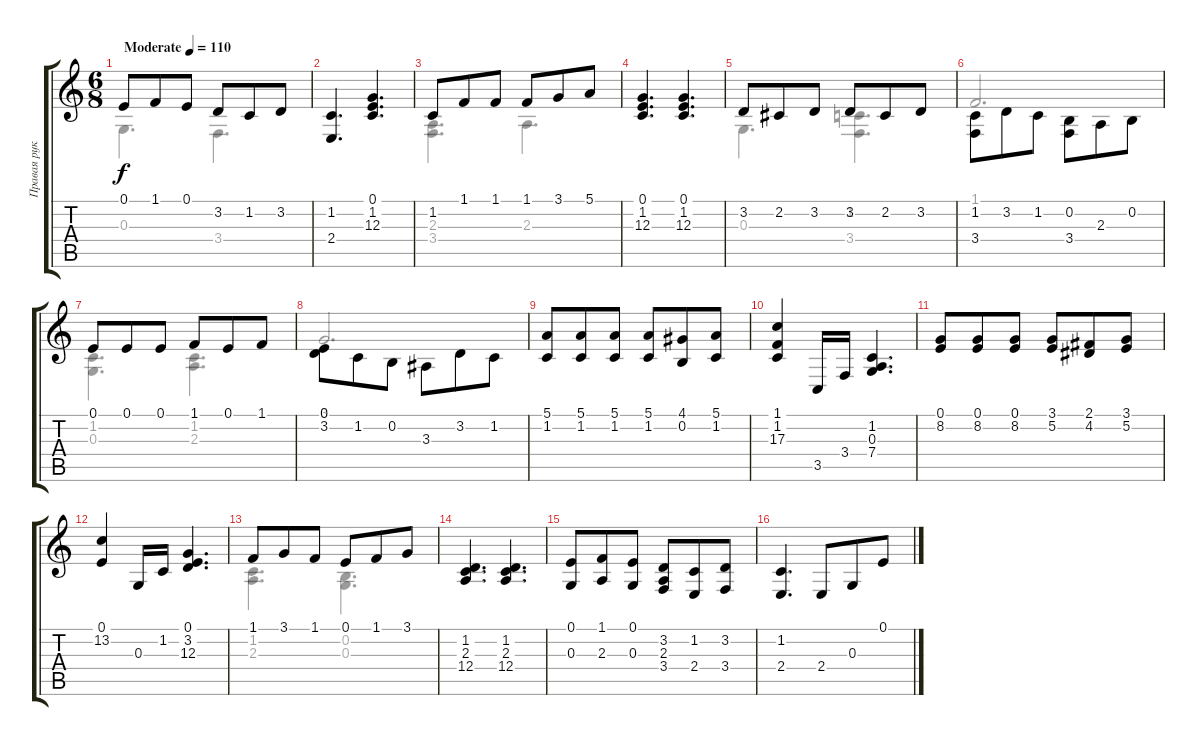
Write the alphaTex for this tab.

\track ("Правая рука" "Правая рук") {instrument acousticgrandpiano}
\staff {score tabs}
\tuning (E4 B3 G3 D3 A2 E2) {hide}
\voice
\ts (6 8)
\tempo (110 "Moderate")
\clef g2
\ks c
0.1.8{dy f instrument acousticgrandpiano} 1.1.8 0.1.8 3.2.8 1.2.8 3.2.8 |
(1.2 2.4).4{d} (0.1 1.2 12.3).4{d} |
1.2.8{beam Up} 1.1.8{beam Up} 1.1.8{beam Up} 1.1.8{beam Up} 3.1.8{beam Up} 5.1.8{beam Up} |
(0.1 1.2 12.3).4{d} (0.1 1.2 12.3).4{d} |
3.2.8{beam Up} 2.2.8{beam Up} 3.2.8{beam Up} 3.2.8{beam Up} 2.2.8{beam Up} 3.2.8{beam Up} |
(1.2 3.4).8{beam Down} 3.2.8{beam Down} 1.2.8{beam Down} (0.2 3.4).8{beam Down} 2.3.8{beam Down} 0.2.8{beam Down} |
0.1.8{beam Up} 0.1.8{beam Up} 0.1.8{beam Up} 1.1.8{beam Up} 0.1.8{beam Up} 1.1.8{beam Up} |
(0.1 3.2).8{beam Down} 1.2.8{beam Down} 0.2.8{beam Down} 3.3.8{beam Down} 3.2.8{beam Down} 1.2.8{beam Down} |
(5.1 1.2).8 (5.1 1.2).8 (5.1 1.2).8 (5.1 1.2).8 (4.1 0.2).8 (5.1 1.2).8 |
(1.1 1.2 17.3).4 3.5.16 3.4.16 (1.2 0.3 7.4).4{d} |
(0.1 8.2).8 (0.1 8.2).8 (0.1 8.2).8 (3.1 5.2).8 (2.1 4.2).8 (3.1 5.2).8 |
(0.1 13.2).4 0.3.16 1.2.16 (0.1 3.2 12.3).4{d} |
1.1.8{beam Up} 3.1.8{beam Up} 1.1.8{beam Up} 0.1.8{beam Up} 1.1.8{beam Up} 3.1.8{beam Up} |
(1.2 2.3 12.4).4{d} (1.2 2.3 12.4).4{d} |
(0.1 0.3).8 (1.1 2.3).8 (0.1 0.3).8 (3.2 2.3 3.4).8 (1.2 2.4).8 (3.2 3.4).8 |
(1.2 2.4).4{d} 2.4.8{beam Up} 0.3.8{beam Up} 0.1.8{beam Up}
\voice
\clef g2
\ottava regular
\simile none
\ks c
0.3.4{d dy f} 3.4.4{d} |
|
(2.3 3.4).4{d} 2.3.4{d} |
|
0.3.4{d} (1.2 3.4).4{d} |
1.1.2{d beam Up} |
(1.2 0.3).4{d} (1.2 2.3).4{d} |
3.1.2{d beam Up} |
|
|
|
|
(1.2 2.3).4{d} (0.2 0.3).4{d} |
|
|
